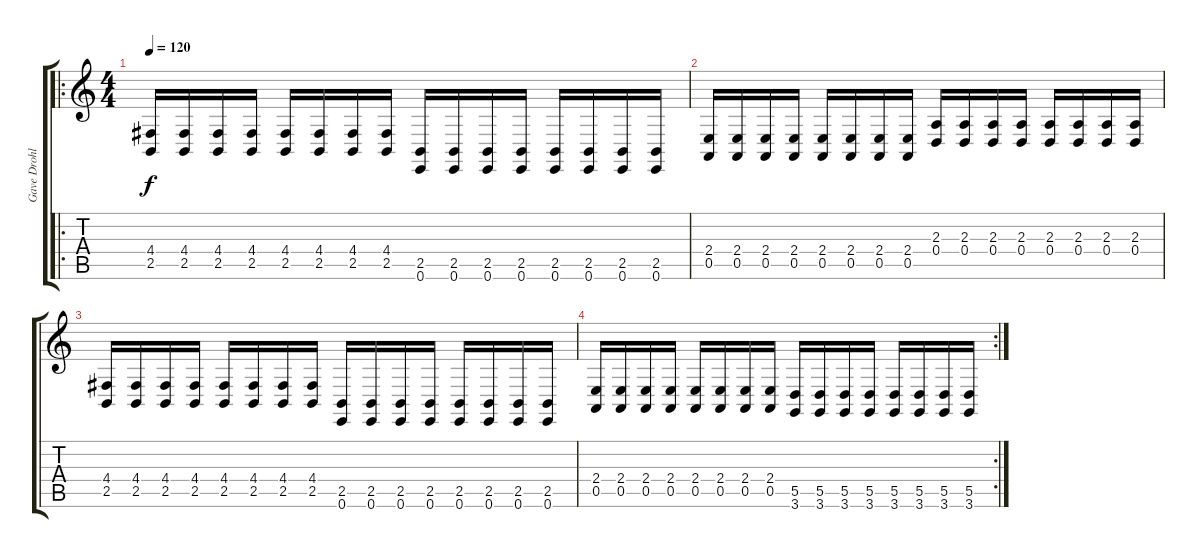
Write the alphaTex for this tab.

\track ("Gave Drohl voc. + guit. 3" "Gave Drohl") {instrument pad4choir}
\staff {score tabs}
\tuning (E4 B3 G3 D3 A2 E2) {hide}
\ro
\ts (4 4)
\tempo 120
\clef g2
\ks c
(4.4 2.5).16{dy f volume 16 balance 0 instrument distortionguitar} (4.4 2.5).16 (4.4 2.5).16 (4.4 2.5).16 (4.4 2.5).16 (4.4 2.5).16 (4.4 2.5).16 (4.4 2.5).16 (2.5 0.6).16 (2.5 0.6).16 (2.5 0.6).16 (2.5 0.6).16 (2.5 0.6).16 (2.5 0.6).16 (2.5 0.6).16 (2.5 0.6).16 |
(2.4 0.5).16 (2.4 0.5).16 (2.4 0.5).16 (2.4 0.5).16 (2.4 0.5).16 (2.4 0.5).16 (2.4 0.5).16 (2.4 0.5).16 (2.3 0.4).16 (2.3 0.4).16 (2.3 0.4).16 (2.3 0.4).16 (2.3 0.4).16 (2.3 0.4).16 (2.3 0.4).16 (2.3 0.4).16 |
(4.4 2.5).16 (4.4 2.5).16 (4.4 2.5).16 (4.4 2.5).16 (4.4 2.5).16 (4.4 2.5).16 (4.4 2.5).16 (4.4 2.5).16 (2.5 0.6).16 (2.5 0.6).16 (2.5 0.6).16 (2.5 0.6).16 (2.5 0.6).16 (2.5 0.6).16 (2.5 0.6).16 (2.5 0.6).16 |
\rc 2
(2.4 0.5).16 (2.4 0.5).16 (2.4 0.5).16 (2.4 0.5).16 (2.4 0.5).16 (2.4 0.5).16 (2.4 0.5).16 (2.4 0.5).16 (5.5 3.6).16 (5.5 3.6).16 (5.5 3.6).16 (5.5 3.6).16 (5.5 3.6).16 (5.5 3.6).16 (5.5 3.6).16 (5.5 3.6).16
